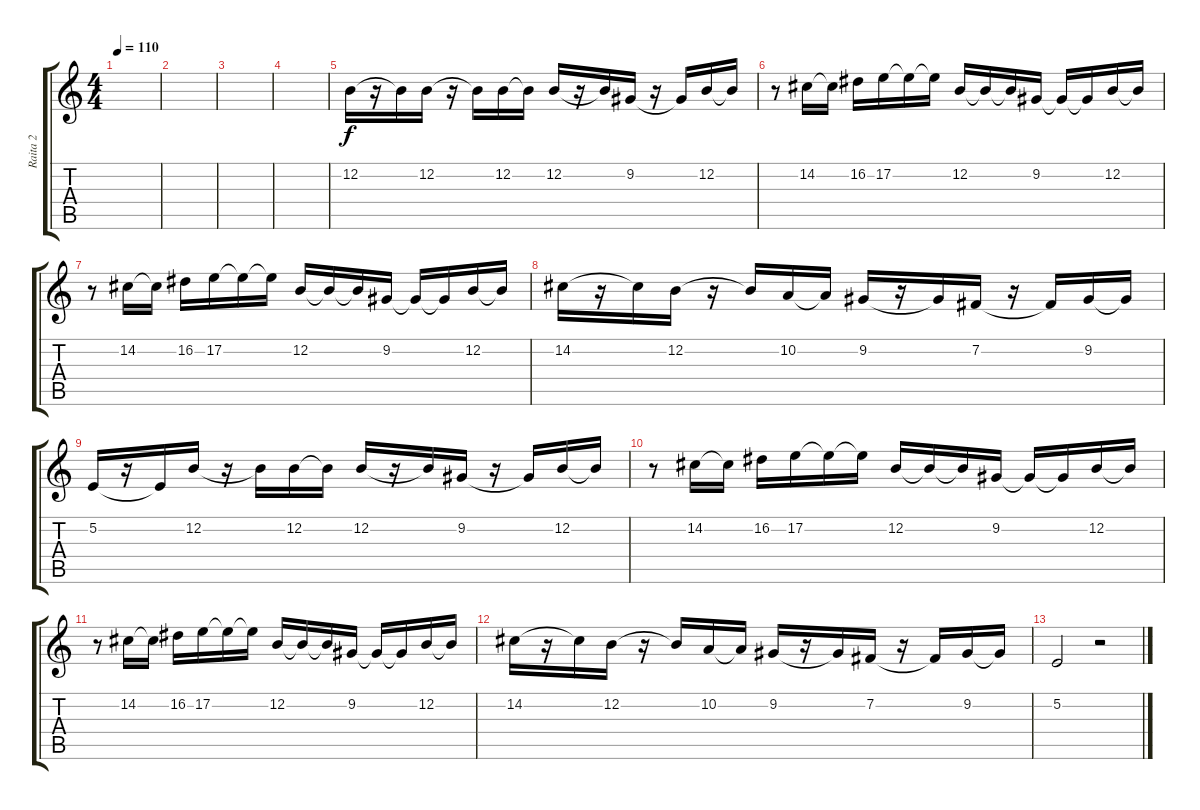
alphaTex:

\track ("Raita 2" "Raita 2") {instrument flute}
\staff {score tabs}
\tuning (E4 B3 G3 D3 A2 E2) {hide}
\ts (4 4)
\tempo 110
\clef g2
\ks c
|
|
|
|
12.2.16 r.16 12.2{t}.16 12.2.16 r.16 12.2{t}.16 12.2.16 12.2{t}.16 12.2.16 r.16 12.2{t}.16 9.2.16 r.16 9.2{t}.16 12.2.16 12.2{t}.16 |
r.8 14.2.16 14.2{t}.16 16.2.16 17.2.16 17.2{t}.16 17.2{t}.16 12.2.16 12.2{t}.16 12.2{t}.16 9.2.16 9.2{t}.16 9.2{t}.16 12.2.16 12.2{t}.16 |
r.8 14.2.16 14.2{t}.16 16.2.16 17.2.16 17.2{t}.16 17.2{t}.16 12.2.16 12.2{t}.16 12.2{t}.16 9.2.16 9.2{t}.16 9.2{t}.16 12.2.16 12.2{t}.16 |
14.2.16 r.16 14.2{t}.16 12.2.16 r.16 12.2{t}.16 10.2.16 10.2{t}.16 9.2.16 r.16 9.2{t}.16 7.2.16 r.16 7.2{t}.16 9.2.16 9.2{t}.16 |
5.2.16 r.16 5.2{t}.16 12.2.16 r.16 12.2{t}.16 12.2.16 12.2{t}.16 12.2.16 r.16 12.2{t}.16 9.2.16 r.16 9.2{t}.16 12.2.16 12.2{t}.16 |
r.8 14.2.16 14.2{t}.16 16.2.16 17.2.16 17.2{t}.16 17.2{t}.16 12.2.16 12.2{t}.16 12.2{t}.16 9.2.16 9.2{t}.16 9.2{t}.16 12.2.16 12.2{t}.16 |
r.8 14.2.16 14.2{t}.16 16.2.16 17.2.16 17.2{t}.16 17.2{t}.16 12.2.16 12.2{t}.16 12.2{t}.16 9.2.16 9.2{t}.16 9.2{t}.16 12.2.16 12.2{t}.16 |
14.2.16 r.16 14.2{t}.16 12.2.16 r.16 12.2{t}.16 10.2.16 10.2{t}.16 9.2.16 r.16 9.2{t}.16 7.2.16 r.16 7.2{t}.16 9.2.16 9.2{t}.16 |
5.2.2 r.2
